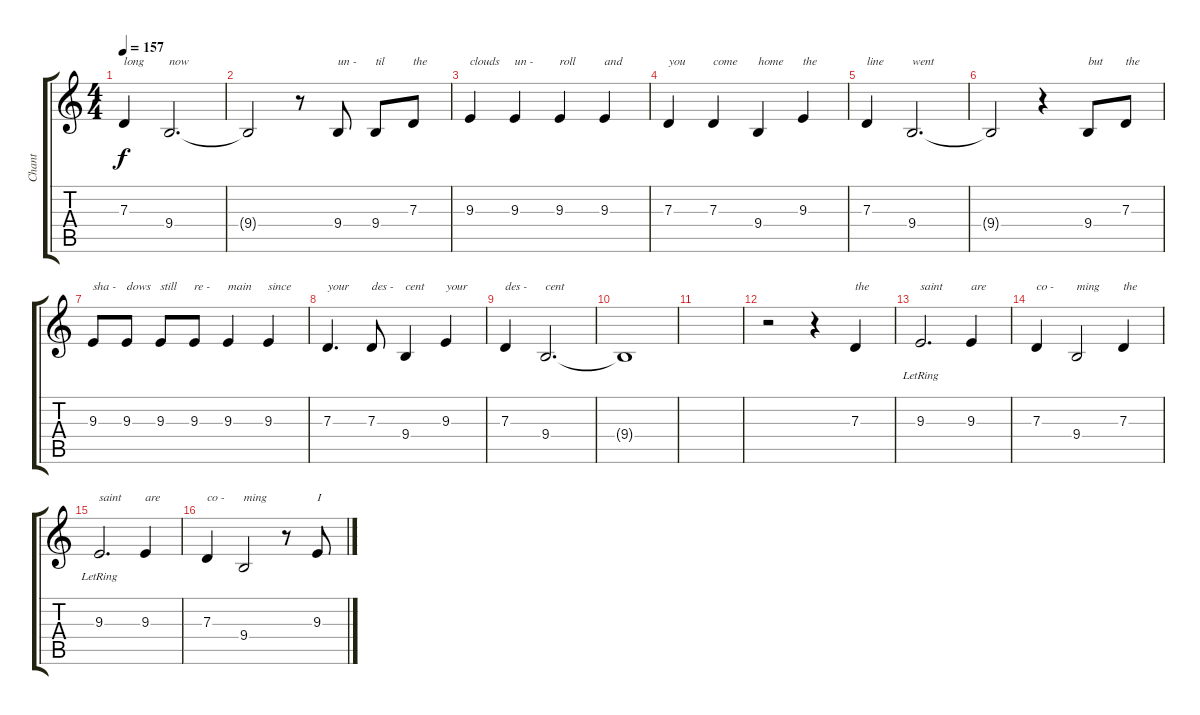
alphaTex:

\track ("Chant" "Chant") {instrument choiraahs}
\staff {score tabs}
\tuning (E4 B3 G3 D3 A2 E2) {hide}
\ts (4 4)
\tempo 157
\clef g2
\ks c
7.3.4{txt "long" dy f} 9.4.2{d txt "now"} |
9.4{t}.2 r.8 9.4.8{txt "un -"} 9.4.8{txt "til"} 7.3.8{txt "the"} |
9.3.4{txt "clouds"} 9.3.4{txt "un -"} 9.3.4{txt "roll"} 9.3.4{txt "and"} |
7.3.4{txt "you"} 7.3.4{txt "come"} 9.4.4{txt "home"} 9.3.4{txt "the"} |
7.3.4{txt "line"} 9.4.2{d txt "went"} |
9.4{t}.2 r.4 9.4.8{txt "but"} 7.3.8{txt "the"} |
9.3.8{txt "sha -"} 9.3.8{txt "dows"} 9.3.8{txt "still"} 9.3.8{txt "re -"} 9.3.4{txt "main"} 9.3.4{txt "since"} |
7.3.4{d txt "your"} 7.3.8{txt "des -"} 9.4.4{txt "cent"} 9.3.4{txt "your"} |
7.3.4{txt "des -"} 9.4.2{d txt "cent"} |
9.4{t}.1 |
|
r.2 r.4 7.3.4{txt "the"} |
9.3{lr}.2{d txt "saint"} 9.3.4{txt "are"} |
7.3.4{txt "co -"} 9.4.2{txt "ming"} 7.3.4{txt "the"} |
9.3{lr}.2{d txt "saint"} 9.3.4{txt "are"} |
7.3.4{txt "co -"} 9.4.2{txt "ming"} r.8 9.3.8{txt "I"}
